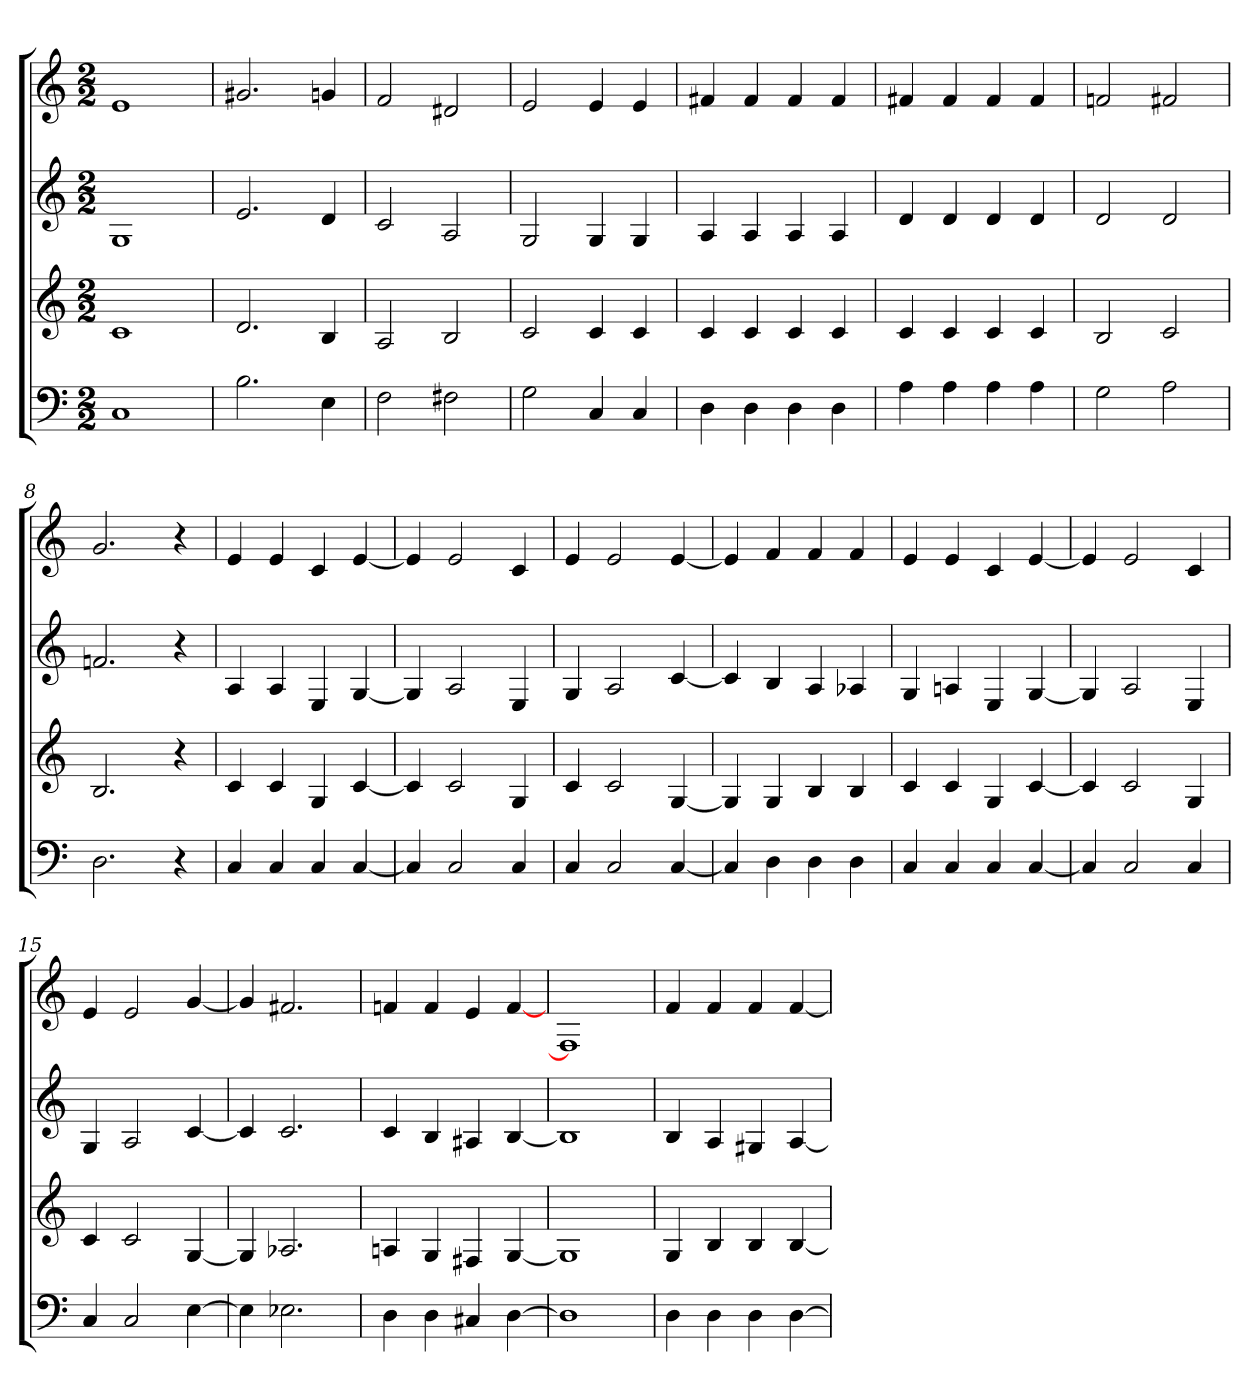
**kern	**kern	**kern	**kern
*part4	*part3	*part2	*part1
*staff4	*staff3	*staff2	*staff1
*M2/2	*M2/2	*M2/2	*M2/2
=1	=1	=1	=1
1C	1c	1G	1e
=2	=2	=2	=2
2.B	2.d	2.e	2.g#X
4E	4B	4d	4gn
=3	=3	=3	=3
2F	2A	2c	2f
2F#X	2B	2A	2d#X
=4	=4	=4	=4
2G	2c	2G	2e
4C	4c	4G	4e
4C	4c	4G	4e
=5	=5	=5	=5
4D	4c	4A	4f#X
4D	4c	4A	4f#
4D	4c	4A	4f#
4D	4c	4A	4f#
=6	=6	=6	=6
4A	4c	4d	4f#X
4A	4c	4d	4f#
4A	4c	4d	4f#
4A	4c	4d	4f#
=7	=7	=7	=7
2G	2B	2d	2fn
2A	2c	2d	2f#X
=8	=8	=8	=8
2.D	2.B	2.fn	2.g
4r	4r	4r	4r
=9	=9	=9	=9
4C	4c	4A	4e
4C	4c	4A	4e
4C	4G	4E	4c
[4C	[4c	[4G	[4e
=10	=10	=10	=10
4C]	4c]	4G]	4e]
2C	2c	2A	2e
4C	4G	4E	4c
=11	=11	=11	=11
4C	4c	4G	4e
2C	2c	2A	2e
[4C	[4G	[4c	[4e
=12	=12	=12	=12
4C]	4G]	4c]	4e]
4D	4G	4B	4f
4D	4B	4A	4f
4D	4B	4A-X	4f
=13	=13	=13	=13
4C	4c	4G	4e
4C	4c	4An	4e
4C	4G	4E	4c
[4C	[4c	[4G	[4e
=14	=14	=14	=14
4C]	4c]	4G]	4e]
2C	2c	2A	2e
4C	4G	4E	4c
=15	=15	=15	=15
4C	4c	4G	4e
2C	2c	2A	2e
[4E	[4G	[4c	[4g
=16	=16	=16	=16
4E]	4G]	4c]	4g]
2.E-X	2.A-X	2.c	2.f#X
=17	=17	=17	=17
4D	4An	4c	4fn
4D	4G	4B	4f
4C#X	4F#X	4A#X	4e
[4D	[4G	[4B	[4f
=18	=18	=18	=18
1D]	1G]	1B]	1F]
=19	=19	=19	=19
4D	4G	4B	4f
4D	4B	4A	4f
4D	4B	4G#X	4f
[4D	[4B	[4A	[4f
=	=	=	=
*-	*-	*-	*-
